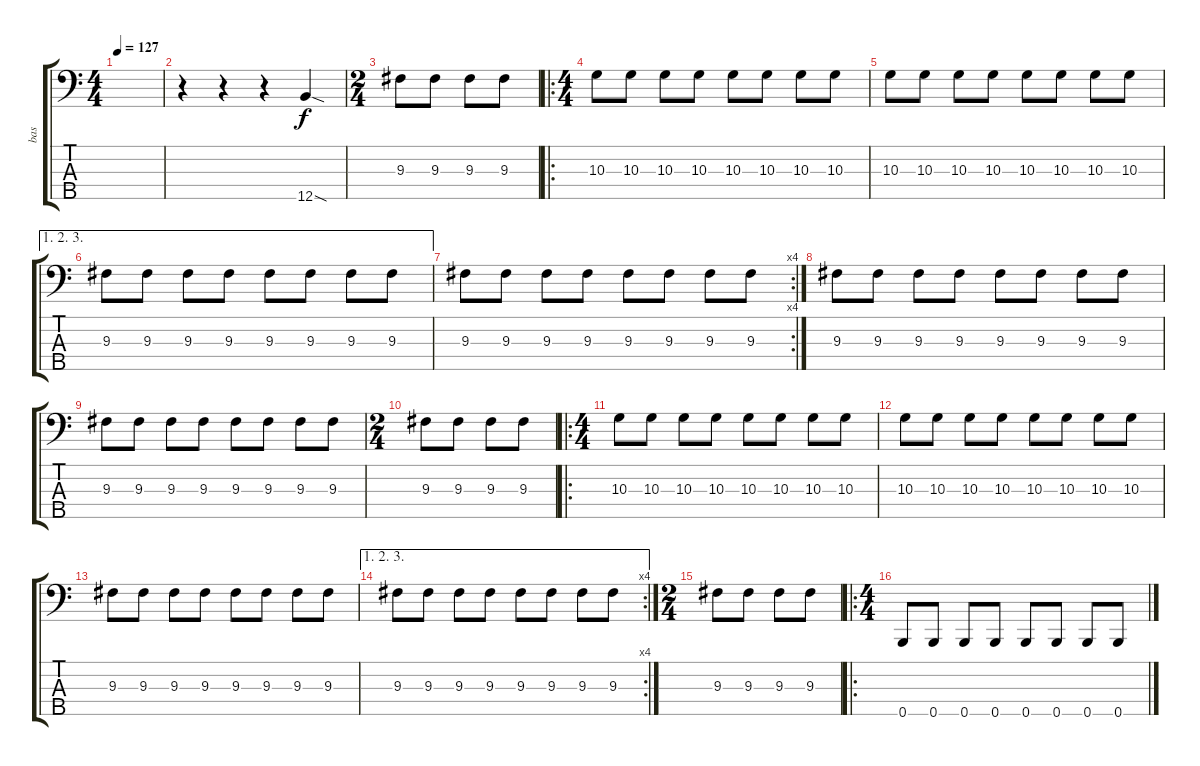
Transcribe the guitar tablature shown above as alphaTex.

\track ("bas" "bas") {instrument electricbasspick}
\staff {score tabs}
\tuning (G2 D2 A1 E1 B0) {hide}
\ts (4 4)
\tempo 127
\clef f4
\ks c
|
r.4 r.4 r.4 12.5{sod}.4 |
\ts (2 4)
9.3.8 9.3.8 9.3.8 9.3.8 |
\ro
\ts (4 4)
10.3.8 10.3.8 10.3.8 10.3.8 10.3.8 10.3.8 10.3.8 10.3.8 |
10.3.8 10.3.8 10.3.8 10.3.8 10.3.8 10.3.8 10.3.8 10.3.8 |
\ae (1 2 3)
9.3.8 9.3.8 9.3.8 9.3.8 9.3.8 9.3.8 9.3.8 9.3.8 |
\rc 4
9.3.8 9.3.8 9.3.8 9.3.8 9.3.8 9.3.8 9.3.8 9.3.8 |
9.3.8 9.3.8 9.3.8 9.3.8 9.3.8 9.3.8 9.3.8 9.3.8 |
9.3.8 9.3.8 9.3.8 9.3.8 9.3.8 9.3.8 9.3.8 9.3.8 |
\ts (2 4)
9.3.8 9.3.8 9.3.8 9.3.8 |
\ro
\ts (4 4)
10.3.8 10.3.8 10.3.8 10.3.8 10.3.8 10.3.8 10.3.8 10.3.8 |
10.3.8 10.3.8 10.3.8 10.3.8 10.3.8 10.3.8 10.3.8 10.3.8 |
9.3.8 9.3.8 9.3.8 9.3.8 9.3.8 9.3.8 9.3.8 9.3.8 |
\ae (1 2 3)
\rc 4
9.3.8 9.3.8 9.3.8 9.3.8 9.3.8 9.3.8 9.3.8 9.3.8 |
\ts (2 4)
9.3.8 9.3.8 9.3.8 9.3.8 |
\ro
\ts (4 4)
0.5.8 0.5.8 0.5.8 0.5.8 0.5.8 0.5.8 0.5.8 0.5.8
